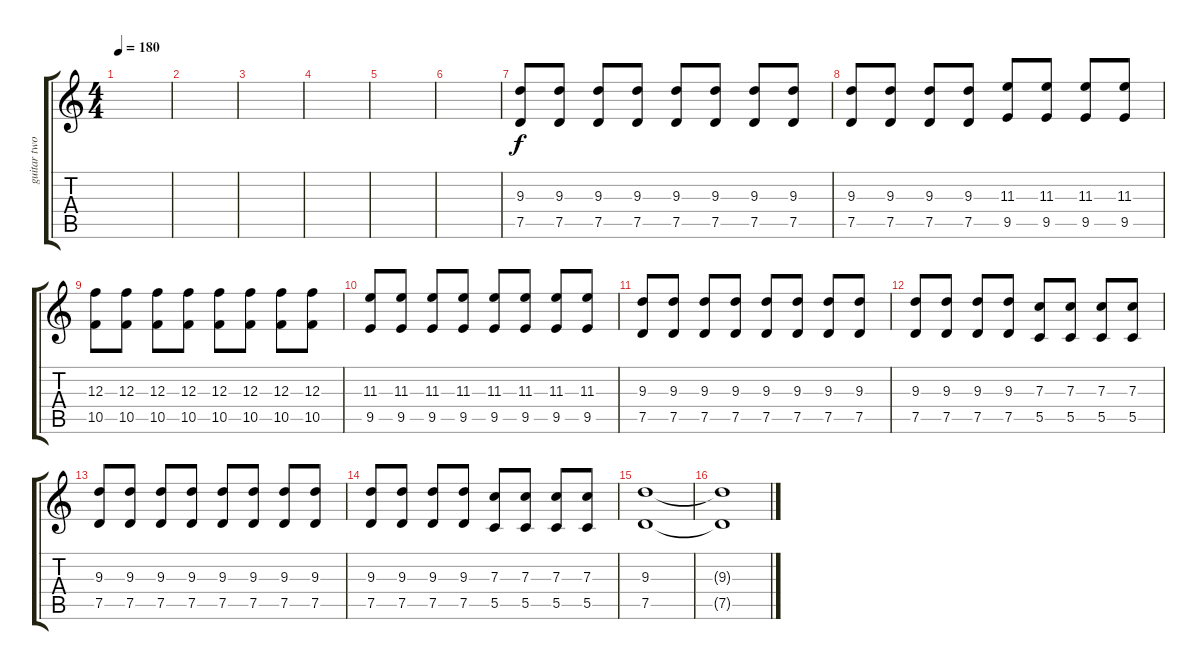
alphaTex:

\track ("guitar two" "guitar two") {instrument overdrivenguitar}
\staff {score tabs}
\tuning (D4 A3 F3 C3 G2 C2) {hide}
\ts (4 4)
\tempo 180
\clef g2
\ks c
|
|
|
|
|
|
(9.3 7.5).8 (9.3 7.5).8 (9.3 7.5).8 (9.3 7.5).8 (9.3 7.5).8 (9.3 7.5).8 (9.3 7.5).8 (9.3 7.5).8 |
(9.3 7.5).8 (9.3 7.5).8 (9.3 7.5).8 (9.3 7.5).8 (11.3 9.5).8 (11.3 9.5).8 (11.3 9.5).8 (11.3 9.5).8 |
(12.3 10.5).8 (12.3 10.5).8 (12.3 10.5).8 (12.3 10.5).8 (12.3 10.5).8 (12.3 10.5).8 (12.3 10.5).8 (12.3 10.5).8 |
(11.3 9.5).8 (11.3 9.5).8 (11.3 9.5).8 (11.3 9.5).8 (11.3 9.5).8 (11.3 9.5).8 (11.3 9.5).8 (11.3 9.5).8 |
(9.3 7.5).8 (9.3 7.5).8 (9.3 7.5).8 (9.3 7.5).8 (9.3 7.5).8 (9.3 7.5).8 (9.3 7.5).8 (9.3 7.5).8 |
(9.3 7.5).8 (9.3 7.5).8 (9.3 7.5).8 (9.3 7.5).8 (7.3 5.5).8 (7.3 5.5).8 (7.3 5.5).8 (7.3 5.5).8 |
(9.3 7.5).8 (9.3 7.5).8 (9.3 7.5).8 (9.3 7.5).8 (9.3 7.5).8 (9.3 7.5).8 (9.3 7.5).8 (9.3 7.5).8 |
(9.3 7.5).8 (9.3 7.5).8 (9.3 7.5).8 (9.3 7.5).8 (7.3 5.5).8 (7.3 5.5).8 (7.3 5.5).8 (7.3 5.5).8 |
(9.3 7.5).1 |
(9.3{t} 7.5{t}).1
